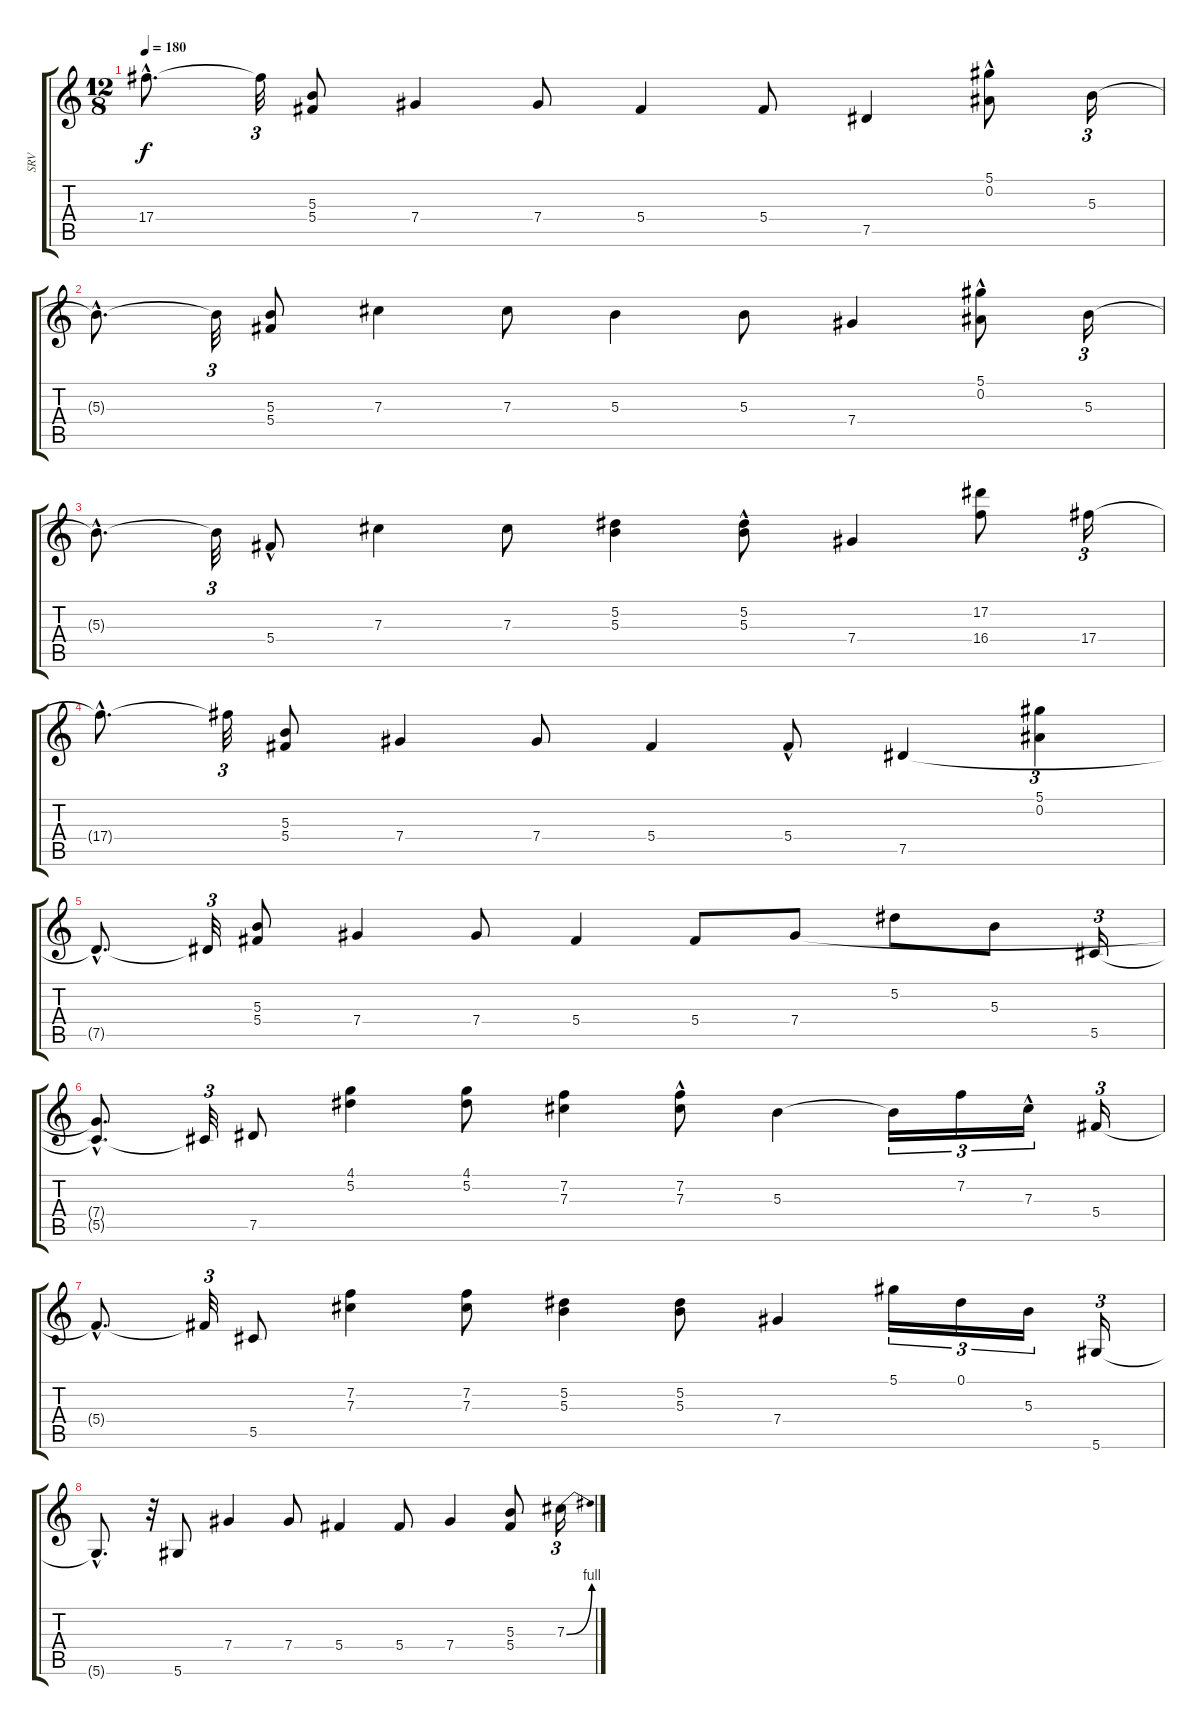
\track ("SRV" "SRV") {instrument overdrivenguitar}
\staff {score tabs}
\tuning (Eb4 Bb3 Gb3 Db3 Ab2 Eb2) {hide}
\ts (12 8)
\tempo 180
\clef g2
\ks c
17.4{hac t}.8{d dy f} 17.4{t}.32{tu (3 2)} (5.3 5.4).8 7.4.4 7.4.8 5.4.4 5.4.8 7.5.4 (5.1 0.2{hac}).8 5.3.16{tu (3 2)} |
5.3{hac t}.8{d} 5.3{t}.32{tu (3 2)} (5.3 5.4).8 7.3.4 7.3.8 5.3.4 5.3.8 7.4.4 (5.1 0.2{hac}).8 5.3.16{tu (3 2)} |
5.3{hac t}.8{d} 5.3{t}.32{tu (3 2)} 5.4{hac}.8 7.3.4 7.3.8 (5.2 5.3).4 (5.2{hac} 5.3).8 7.4.4 (17.2 16.4).8 17.4.16{tu (3 2)} |
17.4{hac t}.8{d} 17.4{t}.32{tu (3 2)} (5.3 5.4).8 7.4.4 7.4.8 5.4.4 5.4{hac}.8 7.5.4 (5.1 0.2).4{tu (3 2)} |
7.5{hac t}.8{d} 7.5{t}.32{tu (3 2)} (5.3 5.4).8 7.4.4 7.4.8 5.4.4 5.4.8 7.4.8 5.2.8 5.3.8 5.5.16{tu (3 2)} |
(7.4{t} 5.5{hac t}).8{d} 5.5{t}.32{tu (3 2)} 7.5.8 (4.1 5.2).4 (4.1 5.2).8 (7.2 7.3).4 (7.2{hac} 7.3).8 5.3.4 5.3{t}.16{tu (3 2)} 7.2.16{tu (3 2)} 7.3{hac}.16{tu (3 2)} 5.4.16{tu (3 2)} |
5.4{hac t}.8{d} 5.4{t}.32{tu (3 2)} 5.5.8 (7.2 7.3).4 (7.2 7.3).8 (5.2 5.3).4 (5.2 5.3).8 7.4.4 5.1.16{tu (3 2)} 0.1.16{tu (3 2)} 5.3.16{tu (3 2)} 5.6.16{tu (3 2)} |
5.6{hac t}.8{d} r.32{tu (3 2)} 5.6.8 7.4.4 7.4.8 5.4.4 5.4.8 7.4.4 (5.3 5.4).8 7.3{be (bend 0 0 60 4)}.16{tu (3 2)}
